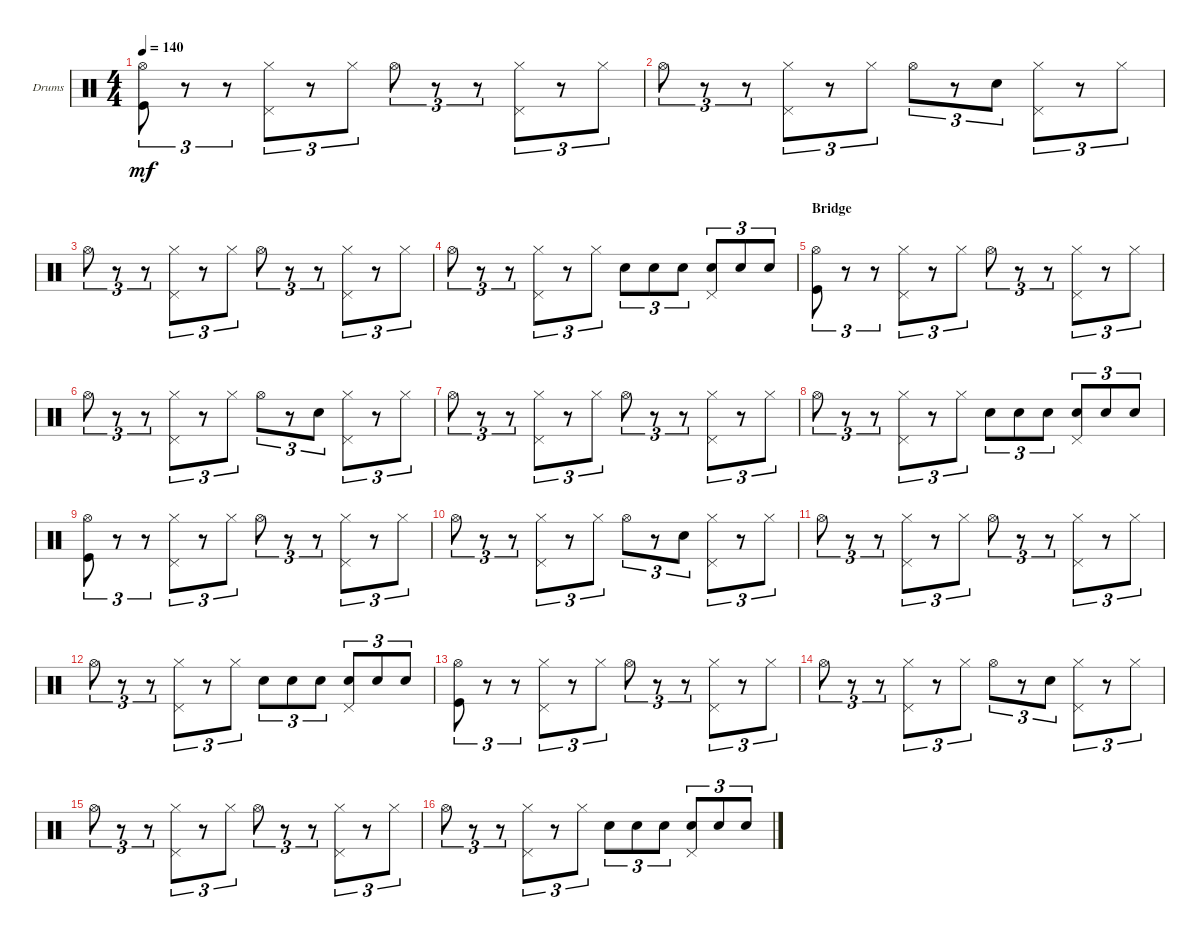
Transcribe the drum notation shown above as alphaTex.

\defaultSystemsLayout 4
\bracketExtendMode groupsimilarinstruments
\multiBarRest
\firstSystemTrackNameOrientation horizontal
\otherSystemsTrackNameOrientation horizontal
\track ("Drumkit" "Drums") {instrument percussion}
\staff {score}
\articulation defaults
\ts (4 4)
\tempo 140
\clef neutral
\ks c
("Kick (hit)" "Hi-Hat (open)").8{tu (3 2) dy mf} r.8{tu (3 2)} r.8{tu (3 2)} ("Hi-Hat (closed)" "Pedal Hi-Hat (hit)").8{tu (3 2)} r.8{tu (3 2)} "Hi-Hat (closed)".8{tu (3 2)} "Hi-Hat (open)".8{tu (3 2)} r.8{tu (3 2)} r.8{tu (3 2)} ("Hi-Hat (closed)" "Pedal Hi-Hat (hit)").8{tu (3 2)} r.8{tu (3 2)} "Hi-Hat (closed)".8{tu (3 2)} |
"Hi-Hat (open)".8{tu (3 2)} r.8{tu (3 2)} r.8{tu (3 2)} ("Hi-Hat (closed)" "Pedal Hi-Hat (hit)").8{tu (3 2)} r.8{tu (3 2)} "Hi-Hat (closed)".8{tu (3 2)} "Hi-Hat (open)".8{tu (3 2)} r.8{tu (3 2)} "Snare (hit) 2".8{tu (3 2)} ("Hi-Hat (closed)" "Pedal Hi-Hat (hit)").8{tu (3 2)} r.8{tu (3 2)} "Hi-Hat (closed)".8{tu (3 2)} |
"Hi-Hat (open)".8{tu (3 2)} r.8{tu (3 2)} r.8{tu (3 2)} ("Hi-Hat (closed)" "Pedal Hi-Hat (hit)").8{tu (3 2)} r.8{tu (3 2)} "Hi-Hat (closed)".8{tu (3 2)} "Hi-Hat (open)".8{tu (3 2)} r.8{tu (3 2)} r.8{tu (3 2)} ("Hi-Hat (closed)" "Pedal Hi-Hat (hit)").8{tu (3 2)} r.8{tu (3 2)} "Hi-Hat (closed)".8{tu (3 2)} |
"Hi-Hat (open)".8{tu (3 2)} r.8{tu (3 2)} r.8{tu (3 2)} ("Hi-Hat (closed)" "Pedal Hi-Hat (hit)").8{tu (3 2)} r.8{tu (3 2)} "Hi-Hat (closed)".8{tu (3 2)} "Snare (hit) 2".8{tu (3 2)} "Snare (hit) 2".8{tu (3 2)} "Snare (hit) 2".8{tu (3 2)} ("Pedal Hi-Hat (hit)" "Snare (hit) 2").8{tu (3 2)} "Snare (hit) 2".8{tu (3 2)} "Snare (hit) 2".8{tu (3 2)} |
\section ("" "Bridge")
("Kick (hit)" "Hi-Hat (open)").8{tu (3 2)} r.8{tu (3 2)} r.8{tu (3 2)} ("Hi-Hat (closed)" "Pedal Hi-Hat (hit)").8{tu (3 2)} r.8{tu (3 2)} "Hi-Hat (closed)".8{tu (3 2)} "Hi-Hat (open)".8{tu (3 2)} r.8{tu (3 2)} r.8{tu (3 2)} ("Hi-Hat (closed)" "Pedal Hi-Hat (hit)").8{tu (3 2)} r.8{tu (3 2)} "Hi-Hat (closed)".8{tu (3 2)} |
"Hi-Hat (open)".8{tu (3 2)} r.8{tu (3 2)} r.8{tu (3 2)} ("Hi-Hat (closed)" "Pedal Hi-Hat (hit)").8{tu (3 2)} r.8{tu (3 2)} "Hi-Hat (closed)".8{tu (3 2)} "Hi-Hat (open)".8{tu (3 2)} r.8{tu (3 2)} "Snare (hit) 2".8{tu (3 2)} ("Hi-Hat (closed)" "Pedal Hi-Hat (hit)").8{tu (3 2)} r.8{tu (3 2)} "Hi-Hat (closed)".8{tu (3 2)} |
"Hi-Hat (open)".8{tu (3 2)} r.8{tu (3 2)} r.8{tu (3 2)} ("Hi-Hat (closed)" "Pedal Hi-Hat (hit)").8{tu (3 2)} r.8{tu (3 2)} "Hi-Hat (closed)".8{tu (3 2)} "Hi-Hat (open)".8{tu (3 2)} r.8{tu (3 2)} r.8{tu (3 2)} ("Hi-Hat (closed)" "Pedal Hi-Hat (hit)").8{tu (3 2)} r.8{tu (3 2)} "Hi-Hat (closed)".8{tu (3 2)} |
"Hi-Hat (open)".8{tu (3 2)} r.8{tu (3 2)} r.8{tu (3 2)} ("Hi-Hat (closed)" "Pedal Hi-Hat (hit)").8{tu (3 2)} r.8{tu (3 2)} "Hi-Hat (closed)".8{tu (3 2)} "Snare (hit) 2".8{tu (3 2)} "Snare (hit) 2".8{tu (3 2)} "Snare (hit) 2".8{tu (3 2)} ("Pedal Hi-Hat (hit)" "Snare (hit) 2").8{tu (3 2)} "Snare (hit) 2".8{tu (3 2)} "Snare (hit) 2".8{tu (3 2)} |
("Kick (hit)" "Hi-Hat (open)").8{tu (3 2)} r.8{tu (3 2)} r.8{tu (3 2)} ("Hi-Hat (closed)" "Pedal Hi-Hat (hit)").8{tu (3 2)} r.8{tu (3 2)} "Hi-Hat (closed)".8{tu (3 2)} "Hi-Hat (open)".8{tu (3 2)} r.8{tu (3 2)} r.8{tu (3 2)} ("Hi-Hat (closed)" "Pedal Hi-Hat (hit)").8{tu (3 2)} r.8{tu (3 2)} "Hi-Hat (closed)".8{tu (3 2)} |
"Hi-Hat (open)".8{tu (3 2)} r.8{tu (3 2)} r.8{tu (3 2)} ("Hi-Hat (closed)" "Pedal Hi-Hat (hit)").8{tu (3 2)} r.8{tu (3 2)} "Hi-Hat (closed)".8{tu (3 2)} "Hi-Hat (open)".8{tu (3 2)} r.8{tu (3 2)} "Snare (hit) 2".8{tu (3 2)} ("Hi-Hat (closed)" "Pedal Hi-Hat (hit)").8{tu (3 2)} r.8{tu (3 2)} "Hi-Hat (closed)".8{tu (3 2)} |
"Hi-Hat (open)".8{tu (3 2)} r.8{tu (3 2)} r.8{tu (3 2)} ("Hi-Hat (closed)" "Pedal Hi-Hat (hit)").8{tu (3 2)} r.8{tu (3 2)} "Hi-Hat (closed)".8{tu (3 2)} "Hi-Hat (open)".8{tu (3 2)} r.8{tu (3 2)} r.8{tu (3 2)} ("Hi-Hat (closed)" "Pedal Hi-Hat (hit)").8{tu (3 2)} r.8{tu (3 2)} "Hi-Hat (closed)".8{tu (3 2)} |
"Hi-Hat (open)".8{tu (3 2)} r.8{tu (3 2)} r.8{tu (3 2)} ("Hi-Hat (closed)" "Pedal Hi-Hat (hit)").8{tu (3 2)} r.8{tu (3 2)} "Hi-Hat (closed)".8{tu (3 2)} "Snare (hit) 2".8{tu (3 2)} "Snare (hit) 2".8{tu (3 2)} "Snare (hit) 2".8{tu (3 2)} ("Pedal Hi-Hat (hit)" "Snare (hit) 2").8{tu (3 2)} "Snare (hit) 2".8{tu (3 2)} "Snare (hit) 2".8{tu (3 2)} |
("Kick (hit)" "Hi-Hat (open)").8{tu (3 2)} r.8{tu (3 2)} r.8{tu (3 2)} ("Hi-Hat (closed)" "Pedal Hi-Hat (hit)").8{tu (3 2)} r.8{tu (3 2)} "Hi-Hat (closed)".8{tu (3 2)} "Hi-Hat (open)".8{tu (3 2)} r.8{tu (3 2)} r.8{tu (3 2)} ("Hi-Hat (closed)" "Pedal Hi-Hat (hit)").8{tu (3 2)} r.8{tu (3 2)} "Hi-Hat (closed)".8{tu (3 2)} |
"Hi-Hat (open)".8{tu (3 2)} r.8{tu (3 2)} r.8{tu (3 2)} ("Hi-Hat (closed)" "Pedal Hi-Hat (hit)").8{tu (3 2)} r.8{tu (3 2)} "Hi-Hat (closed)".8{tu (3 2)} "Hi-Hat (open)".8{tu (3 2)} r.8{tu (3 2)} "Snare (hit) 2".8{tu (3 2)} ("Hi-Hat (closed)" "Pedal Hi-Hat (hit)").8{tu (3 2)} r.8{tu (3 2)} "Hi-Hat (closed)".8{tu (3 2)} |
"Hi-Hat (open)".8{tu (3 2)} r.8{tu (3 2)} r.8{tu (3 2)} ("Hi-Hat (closed)" "Pedal Hi-Hat (hit)").8{tu (3 2)} r.8{tu (3 2)} "Hi-Hat (closed)".8{tu (3 2)} "Hi-Hat (open)".8{tu (3 2)} r.8{tu (3 2)} r.8{tu (3 2)} ("Hi-Hat (closed)" "Pedal Hi-Hat (hit)").8{tu (3 2)} r.8{tu (3 2)} "Hi-Hat (closed)".8{tu (3 2)} |
"Hi-Hat (open)".8{tu (3 2)} r.8{tu (3 2)} r.8{tu (3 2)} ("Hi-Hat (closed)" "Pedal Hi-Hat (hit)").8{tu (3 2)} r.8{tu (3 2)} "Hi-Hat (closed)".8{tu (3 2)} "Snare (hit) 2".8{tu (3 2)} "Snare (hit) 2".8{tu (3 2)} "Snare (hit) 2".8{tu (3 2)} ("Pedal Hi-Hat (hit)" "Snare (hit) 2").8{tu (3 2)} "Snare (hit) 2".8{tu (3 2)} "Snare (hit) 2".8{tu (3 2)}
